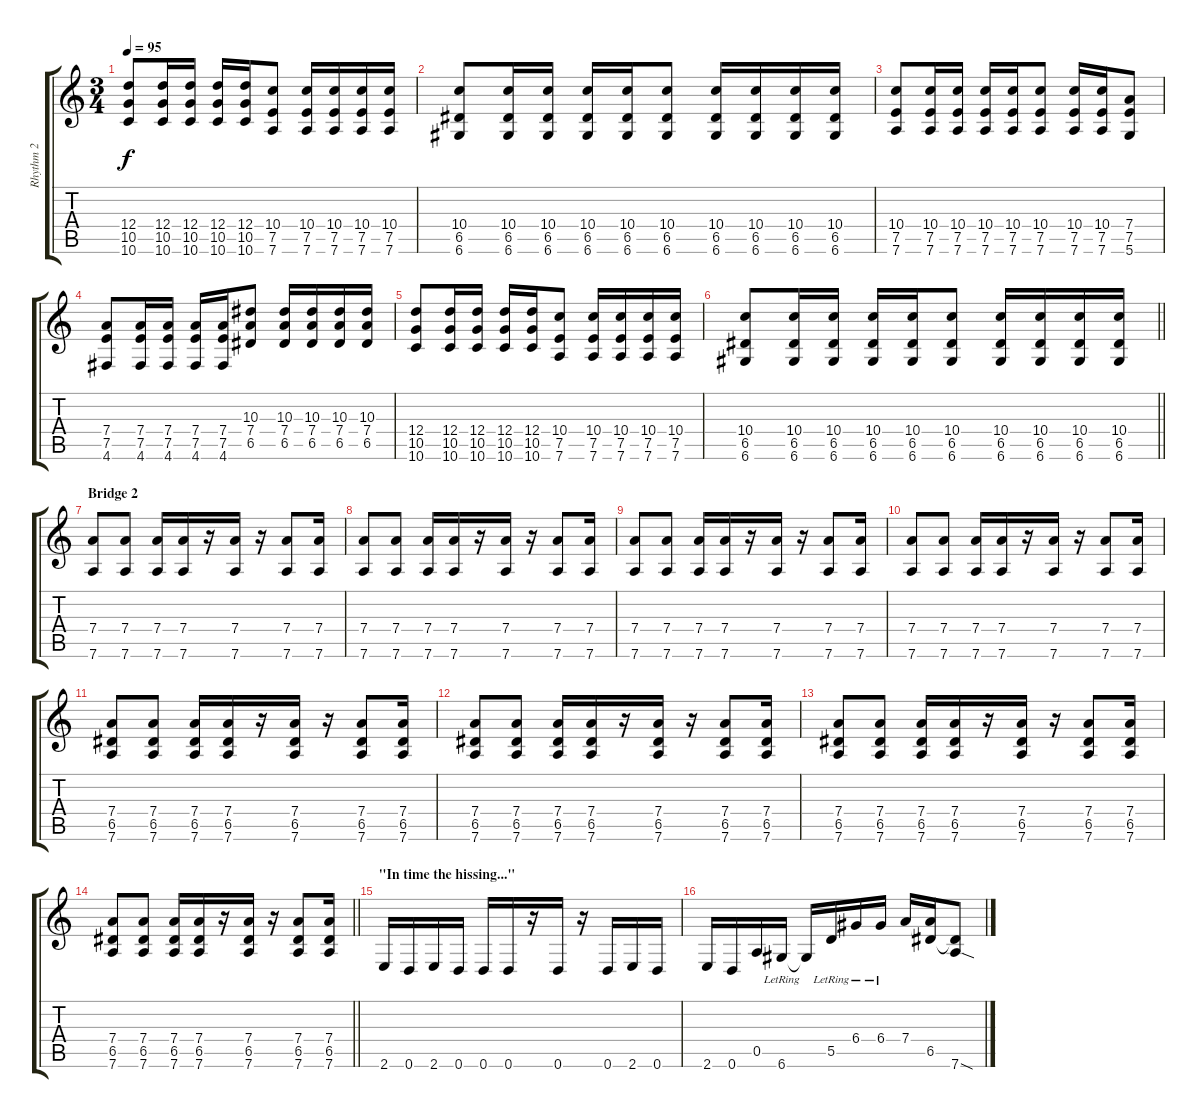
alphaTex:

\track ("Rhythm 2" "Rhythm 2") {instrument distortionguitar}
\staff {score tabs}
\tuning (E4 A3 F3 D3 A2 D2) {hide}
\ts (3 4)
\tempo 95
\clef g2
\ks c
(12.4 10.5 10.6).8{dy f} (12.4 10.5 10.6).16 (12.4 10.5 10.6).16 (12.4 10.5 10.6).16 (12.4 10.5 10.6).16 (10.4 7.5 7.6).8 (10.4 7.5 7.6).16 (10.4 7.5 7.6).16 (10.4 7.5 7.6).16 (10.4 7.5 7.6).16 |
(10.4 6.5 6.6).8 (10.4 6.5 6.6).16 (10.4 6.5 6.6).16 (10.4 6.5 6.6).16 (10.4 6.5 6.6).16 (10.4 6.5 6.6).8 (10.4 6.5 6.6).16 (10.4 6.5 6.6).16 (10.4 6.5 6.6).16 (10.4 6.5 6.6).16 |
(10.4 7.5 7.6).8 (10.4 7.5 7.6).16 (10.4 7.5 7.6).16 (10.4 7.5 7.6).16 (10.4 7.5 7.6).16 (10.4 7.5 7.6).8 (10.4 7.5 7.6).16 (10.4 7.5 7.6).16 (7.4 7.5 5.6).8 |
(7.4 7.5 4.6).8 (7.4 7.5 4.6).16 (7.4 7.5 4.6).16 (7.4 7.5 4.6).16 (7.4 7.5 4.6).16 (10.3 7.4 6.5).8 (10.3 7.4 6.5).16 (10.3 7.4 6.5).16 (10.3 7.4 6.5).16 (10.3 7.4 6.5).16 |
(12.4 10.5 10.6).8 (12.4 10.5 10.6).16 (12.4 10.5 10.6).16 (12.4 10.5 10.6).16 (12.4 10.5 10.6).16 (10.4 7.5 7.6).8 (10.4 7.5 7.6).16 (10.4 7.5 7.6).16 (10.4 7.5 7.6).16 (10.4 7.5 7.6).16 |
\barLineRight lightlight
(10.4 6.5 6.6).8 (10.4 6.5 6.6).16 (10.4 6.5 6.6).16 (10.4 6.5 6.6).16 (10.4 6.5 6.6).16 (10.4 6.5 6.6).8 (10.4 6.5 6.6).16 (10.4 6.5 6.6).16 (10.4 6.5 6.6).16 (10.4 6.5 6.6).16 |
\section ("" "Bridge 2")
(7.4 7.6).8 (7.4 7.6).8 (7.4 7.6).16 (7.4 7.6).16 r.16 (7.4 7.6).16 r.16 (7.4 7.6).8 (7.4 7.6).16 |
(7.4 7.6).8 (7.4 7.6).8 (7.4 7.6).16 (7.4 7.6).16 r.16 (7.4 7.6).16 r.16 (7.4 7.6).8 (7.4 7.6).16 |
(7.4 7.6).8 (7.4 7.6).8 (7.4 7.6).16 (7.4 7.6).16 r.16 (7.4 7.6).16 r.16 (7.4 7.6).8 (7.4 7.6).16 |
(7.4 7.6).8 (7.4 7.6).8 (7.4 7.6).16 (7.4 7.6).16 r.16 (7.4 7.6).16 r.16 (7.4 7.6).8 (7.4 7.6).16 |
(7.4 6.5 7.6).8 (7.4 6.5 7.6).8 (7.4 6.5 7.6).16 (7.4 6.5 7.6).16 r.16 (7.4 6.5 7.6).16 r.16 (7.4 6.5 7.6).8 (7.4 6.5 7.6).16 |
(7.4 6.5 7.6).8 (7.4 6.5 7.6).8 (7.4 6.5 7.6).16 (7.4 6.5 7.6).16 r.16 (7.4 6.5 7.6).16 r.16 (7.4 6.5 7.6).8 (7.4 6.5 7.6).16 |
(7.4 6.5 7.6).8 (7.4 6.5 7.6).8 (7.4 6.5 7.6).16 (7.4 6.5 7.6).16 r.16 (7.4 6.5 7.6).16 r.16 (7.4 6.5 7.6).8 (7.4 6.5 7.6).16 |
\barLineRight lightlight
(7.4 6.5 7.6).8 (7.4 6.5 7.6).8 (7.4 6.5 7.6).16 (7.4 6.5 7.6).16 r.16 (7.4 6.5 7.6).16 r.16 (7.4 6.5 7.6).8 (7.4 6.5 7.6).16 |
\section ("" "\"In time the hissing...\"")
2.6.16 0.6.16 2.6.16 0.6.16 0.6.16 0.6.16 r.16 0.6.16 r.16 0.6.16 2.6.16 0.6.16 |
2.6.16 0.6.16 0.5.16 6.6{lr}.16 6.6{t}.16 5.5{lr}.16 6.4{lr}.16 6.4{lr}.16 7.4.16 (7.4{t} 6.5).16 (6.5{t} 7.6{sod}).8
